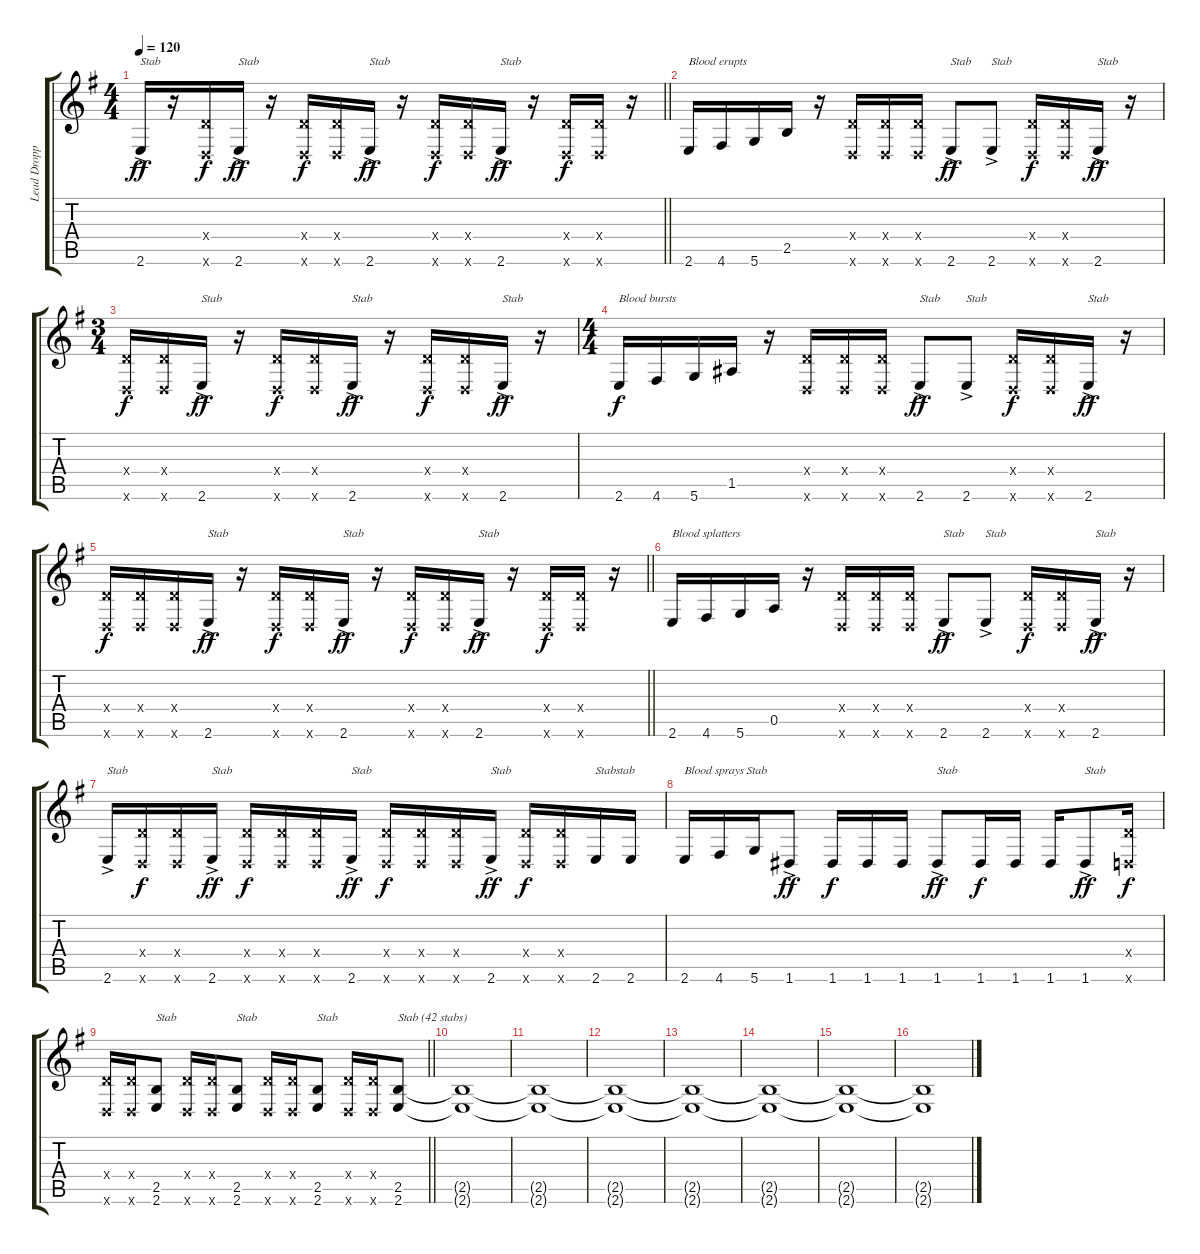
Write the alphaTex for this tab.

\track ("Lead Dropped D " "Lead Dropp") {instrument distortionguitar}
\staff {score tabs}
\tuning (E4 B3 G3 D3 A2 D2) {hide}
\ts (4 4)
\tempo 120
\clef g2
\barLineRight lightlight
\ks eminor
2.6{ac}.16{txt "Stab" dy ff} r.16 (0.4{x} 0.6{x}).16{dy f} 2.6{ac}.16{txt "Stab" dy ff} r.16 (0.4{x} 0.6{x}).16{dy f} (0.4{x} 0.6{x}).16 2.6{ac}.16{txt "Stab" dy ff} r.16 (0.4{x} 0.6{x}).16{dy f} (0.4{x} 0.6{x}).16 2.6{ac}.16{txt "Stab" dy ff} r.16 (0.4{x} 0.6{x}).16{dy f} (0.4{x} 0.6{x}).16 r.16 |
2.6.16{txt "Blood erupts"} 4.6.16 5.6.16 2.5.16 r.16 (0.4{x} 0.6{x}).16 (0.4{x} 0.6{x}).16 (0.4{x} 0.6{x}).16 2.6{ac}.8{txt "Stab" dy ff} 2.6{ac}.8{txt "Stab"} (0.4{x} 0.6{x}).16{dy f} (0.4{x} 0.6{x}).16 2.6{ac}.16{txt "Stab" dy ff} r.16 |
\ts (3 4)
(0.4{x} 0.6{x}).16{dy f} (0.4{x} 0.6{x}).16 2.6{ac}.16{txt "Stab" dy ff} r.16 (0.4{x} 0.6{x}).16{dy f} (0.4{x} 0.6{x}).16 2.6{ac}.16{txt "Stab" dy ff} r.16 (0.4{x} 0.6{x}).16{dy f} (0.4{x} 0.6{x}).16 2.6{ac}.16{txt "Stab" dy ff} r.16 |
\ts (4 4)
2.6.16{txt "Blood bursts" dy f} 4.6.16 5.6.16 1.5.16 r.16 (0.4{x} 0.6{x}).16 (0.4{x} 0.6{x}).16 (0.4{x} 0.6{x}).16 2.6{ac}.8{txt "Stab" dy ff} 2.6{ac}.8{txt "Stab"} (0.4{x} 0.6{x}).16{dy f} (0.4{x} 0.6{x}).16 2.6{ac}.16{txt "Stab" dy ff} r.16 |
\barLineRight lightlight
(0.4{x} 0.6{x}).16{dy f} (0.4{x} 0.6{x}).16 (0.4{x} 0.6{x}).16 2.6{ac}.16{txt "Stab" dy ff} r.16 (0.4{x} 0.6{x}).16{dy f} (0.4{x} 0.6{x}).16 2.6{ac}.16{txt "Stab" dy ff} r.16 (0.4{x} 0.6{x}).16{dy f} (0.4{x} 0.6{x}).16 2.6{ac}.16{txt "Stab" dy ff} r.16 (0.4{x} 0.6{x}).16{dy f} (0.4{x} 0.6{x}).16 r.16 |
2.6.16{txt "Blood splatters"} 4.6.16 5.6.16 0.5.16 r.16 (0.4{x} 0.6{x}).16 (0.4{x} 0.6{x}).16 (0.4{x} 0.6{x}).16 2.6{ac}.8{txt "Stab" dy ff} 2.6{ac}.8{txt "Stab"} (0.4{x} 0.6{x}).16{dy f} (0.4{x} 0.6{x}).16 2.6{ac}.16{txt "Stab" dy ff} r.16 |
2.6{ac}.16{txt "Stab"} (0.4{x} 0.6{x}).16{dy f} (0.4{x} 0.6{x}).16 2.6{ac}.16{txt "Stab" dy ff} (0.4{x} 0.6{x}).16{dy f} (0.4{x} 0.6{x}).16 (0.4{x} 0.6{x}).16 2.6{ac}.16{txt "Stab" dy ff} (0.4{x} 0.6{x}).16{dy f} (0.4{x} 0.6{x}).16 (0.4{x} 0.6{x}).16 2.6{ac}.16{txt "Stab" dy ff} (0.4{x} 0.6{x}).16{dy f} (0.4{x} 0.6{x}).16 2.6.16{txt "Stabstab"} 2.6.16 |
2.6.16{txt "Blood sprays Stab"} 4.6.16 5.6.16 1.6{ac}.8{dy ff} 1.6.16{dy f} 1.6.16 1.6.16 1.6{ac}.8{txt "Stab" dy ff} 1.6.16{dy f} 1.6.16 1.6.16 1.6{ac}.8{txt "Stab" dy ff} (0.4{x} 0.6{x}).16{dy f} |
\barLineRight lightlight
(0.4{x} 0.6{x}).16 (0.4{x} 0.6{x}).16 (2.5 2.6).8{txt "Stab"} (0.4{x} 0.6{x}).16 (0.4{x} 0.6{x}).16 (2.5 2.6).8{txt "Stab"} (0.4{x} 0.6{x}).16 (0.4{x} 0.6{x}).16 (2.5 2.6).8{txt "Stab"} (0.4{x} 0.6{x}).16 (0.4{x} 0.6{x}).16 (2.5 2.6).8{txt "Stab (42 stabs)"} |
\section ("" "")
(2.5{t} 2.6{t}).1 |
(2.5{t} 2.6{t}).1 |
(2.5{t} 2.6{t}).1 |
(2.5{t} 2.6{t}).1 |
(2.5{t} 2.6{t}).1 |
(2.5{t} 2.6{t}).1 |
(2.5{t} 2.6{t}).1{volume 0}
